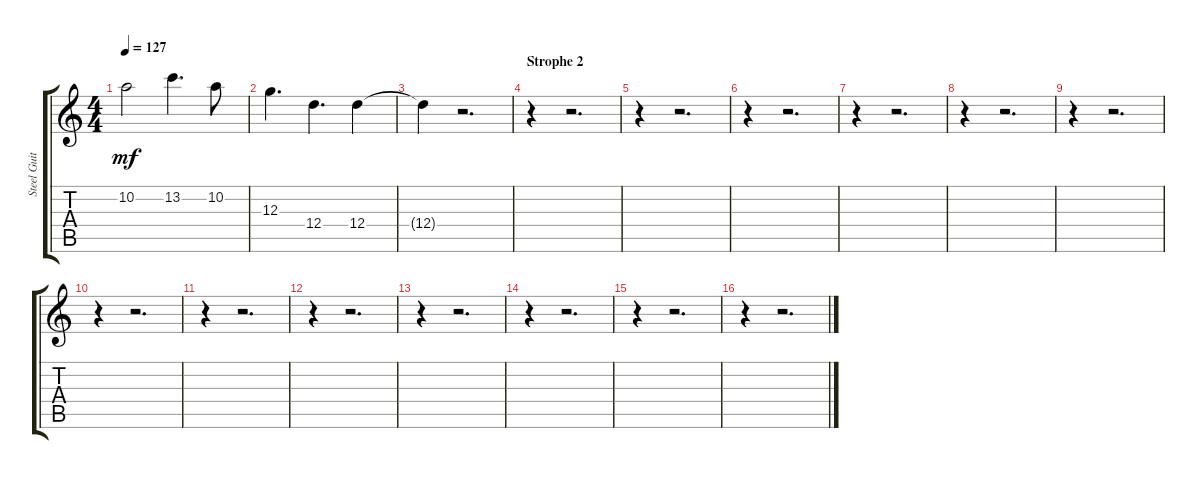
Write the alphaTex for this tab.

\track ("Steel Guitar" "Steel Guit") {instrument acousticguitarsteel}
\staff {score tabs}
\tuning (E4 B3 G3 D3 A2 E2) {hide}
\ts (4 4)
\tempo 127
\clef g2
\ks c
10.2{t}.2{dy mf} 13.2.4{d} 10.2.8 |
12.3.4{d} 12.4.4{d} 12.4.4 |
12.4{t}.4 r.2{d} |
\section ("" "Strophe 2")
r.4 r.2{d} |
r.4 r.2{d} |
r.4 r.2{d} |
r.4 r.2{d} |
r.4 r.2{d} |
r.4 r.2{d} |
r.4 r.2{d} |
r.4 r.2{d} |
r.4 r.2{d} |
r.4 r.2{d} |
r.4 r.2{d} |
r.4 r.2{d} |
r.4 r.2{d}
